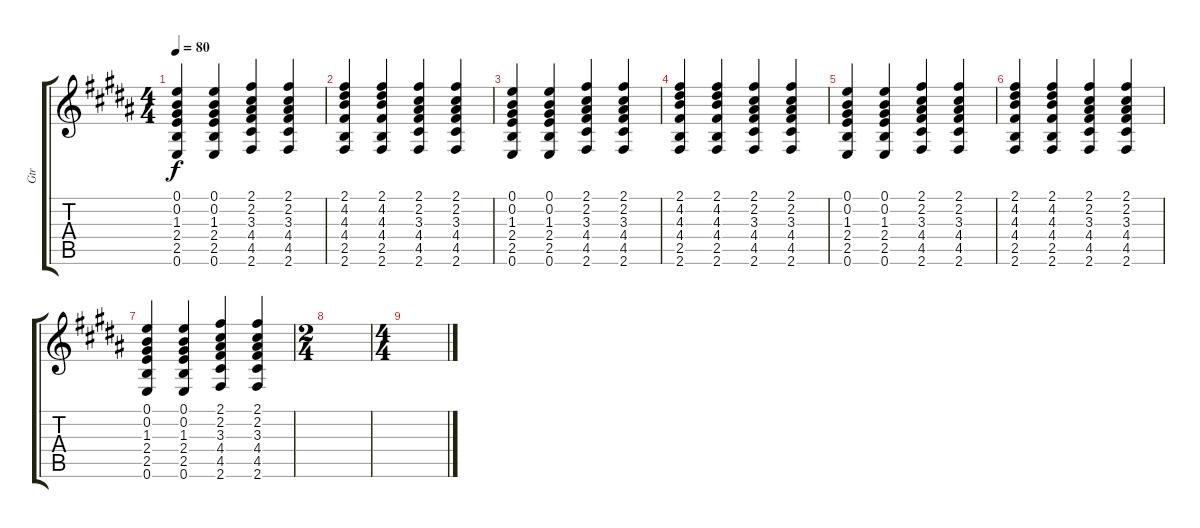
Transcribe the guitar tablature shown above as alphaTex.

\track ("Gtr" "Gtr") {instrument acousticguitarnylon}
\staff {score tabs}
\tuning (E4 B3 G3 D3 A2 E2) {hide}
\ts (4 4)
\tempo 80
\clef g2
\ks b
(0.1 0.2 1.3 2.4 2.5 0.6).4{dy f} (0.1 0.2 1.3 2.4 2.5 0.6).4 (2.1 2.2 3.3 4.4 4.5 2.6).4 (2.1 2.2 3.3 4.4 4.5 2.6).4 |
(2.1 4.2 4.3 4.4 2.5 2.6).4 (2.1 4.2 4.3 4.4 2.5 2.6).4 (2.1 2.2 3.3 4.4 4.5 2.6).4 (2.1 2.2 3.3 4.4 4.5 2.6).4 |
(0.1 0.2 1.3 2.4 2.5 0.6).4 (0.1 0.2 1.3 2.4 2.5 0.6).4 (2.1 2.2 3.3 4.4 4.5 2.6).4 (2.1 2.2 3.3 4.4 4.5 2.6).4 |
(2.1 4.2 4.3 4.4 2.5 2.6).4 (2.1 4.2 4.3 4.4 2.5 2.6).4 (2.1 2.2 3.3 4.4 4.5 2.6).4 (2.1 2.2 3.3 4.4 4.5 2.6).4 |
(0.1 0.2 1.3 2.4 2.5 0.6).4 (0.1 0.2 1.3 2.4 2.5 0.6).4 (2.1 2.2 3.3 4.4 4.5 2.6).4 (2.1 2.2 3.3 4.4 4.5 2.6).4 |
(2.1 4.2 4.3 4.4 2.5 2.6).4 (2.1 4.2 4.3 4.4 2.5 2.6).4 (2.1 2.2 3.3 4.4 4.5 2.6).4 (2.1 2.2 3.3 4.4 4.5 2.6).4 |
(0.1 0.2 1.3 2.4 2.5 0.6).4 (0.1 0.2 1.3 2.4 2.5 0.6).4 (2.1 2.2 3.3 4.4 4.5 2.6).4 (2.1 2.2 3.3 4.4 4.5 2.6).4 |
\ts (2 4)
|
\ts (4 4)
